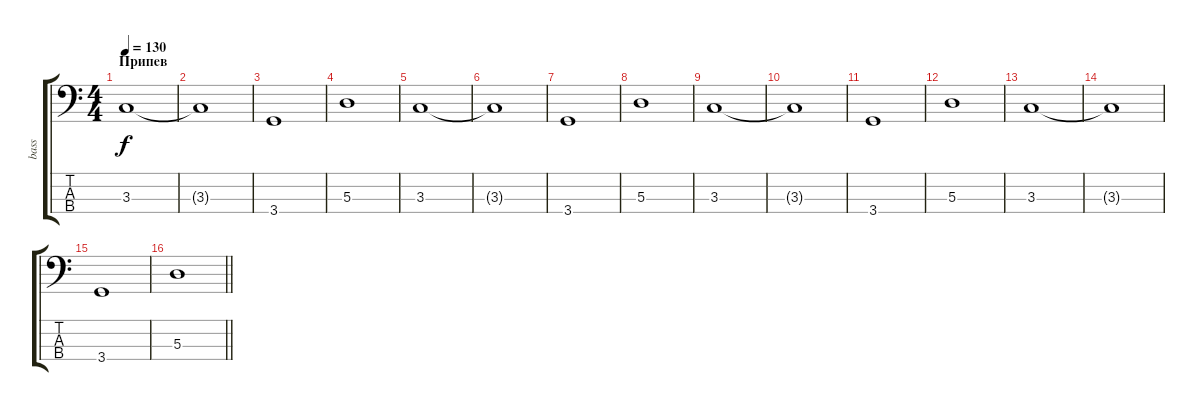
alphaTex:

\track ("bass " "bass ") {instrument electricbassfinger}
\staff {score tabs}
\tuning (G2 D2 A1 E1) {hide}
\ts (4 4)
\section ("" "Припев")
\tempo 130
\clef f4
\ks c
3.3.1{dy f} |
3.3{t}.1 |
3.4.1 |
5.3.1 |
3.3.1 |
3.3{t}.1 |
3.4.1 |
5.3.1 |
3.3.1 |
3.3{t}.1 |
3.4.1 |
5.3.1 |
3.3.1 |
3.3{t}.1 |
3.4.1 |
\barLineRight lightlight
5.3.1
